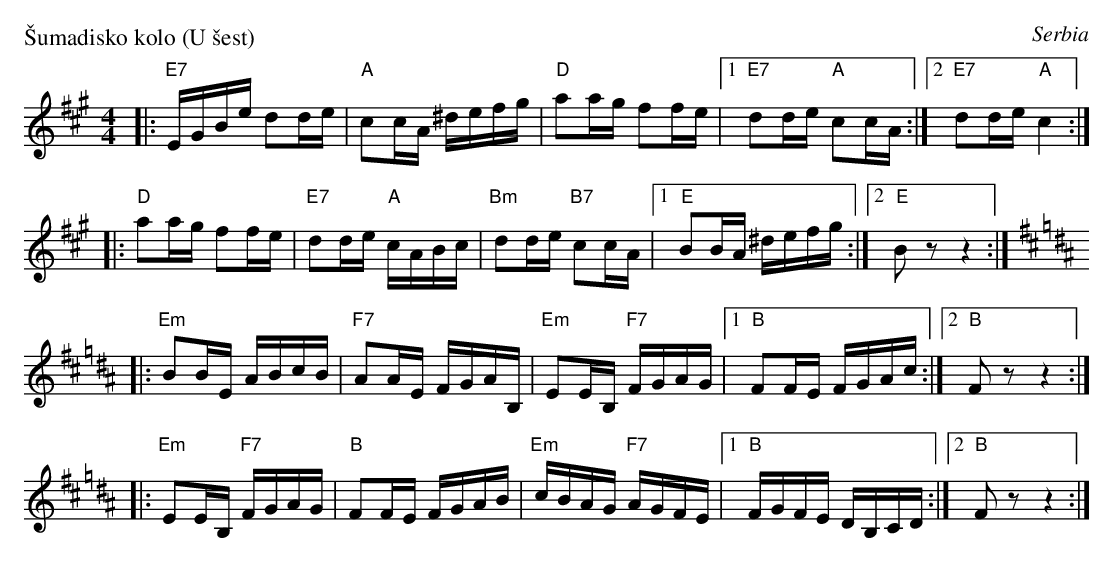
X:1
P: \vSumadisko kolo (U \vsest)
O: Serbia
M: 4/4
L: 1/16
K: A
|: "E7"EGBe d2de | "A"c2cA ^defg | "D"a2ag f2fe \
|1 "E7"d2de "A"c2cA :|2 "E7"d2de "A"c4 :|
|: "D"a2ag f2fe | "E7"d2de "A"cABc | "Bm"d2de "B7"c2cA \
|1 "E"B2BA ^defg :|2 "E"B2z2 z4 :|
K:EDor=g^d^A
|: "Em"B2BE ABcB | "F7"A2AE FGAB, | "Em"E2EB, "F7"FGAG \
|1 "B"F2FE FGAc :|2 "B"F2z2 z4 :|
|: "Em"E2EB, "F7"FGAG | "B"F2FE FGAB | "Em"cBAG "F7"AGFE \
|1 "B"FGFE DB,CD :|2 "B"F2z2 z4 :|
